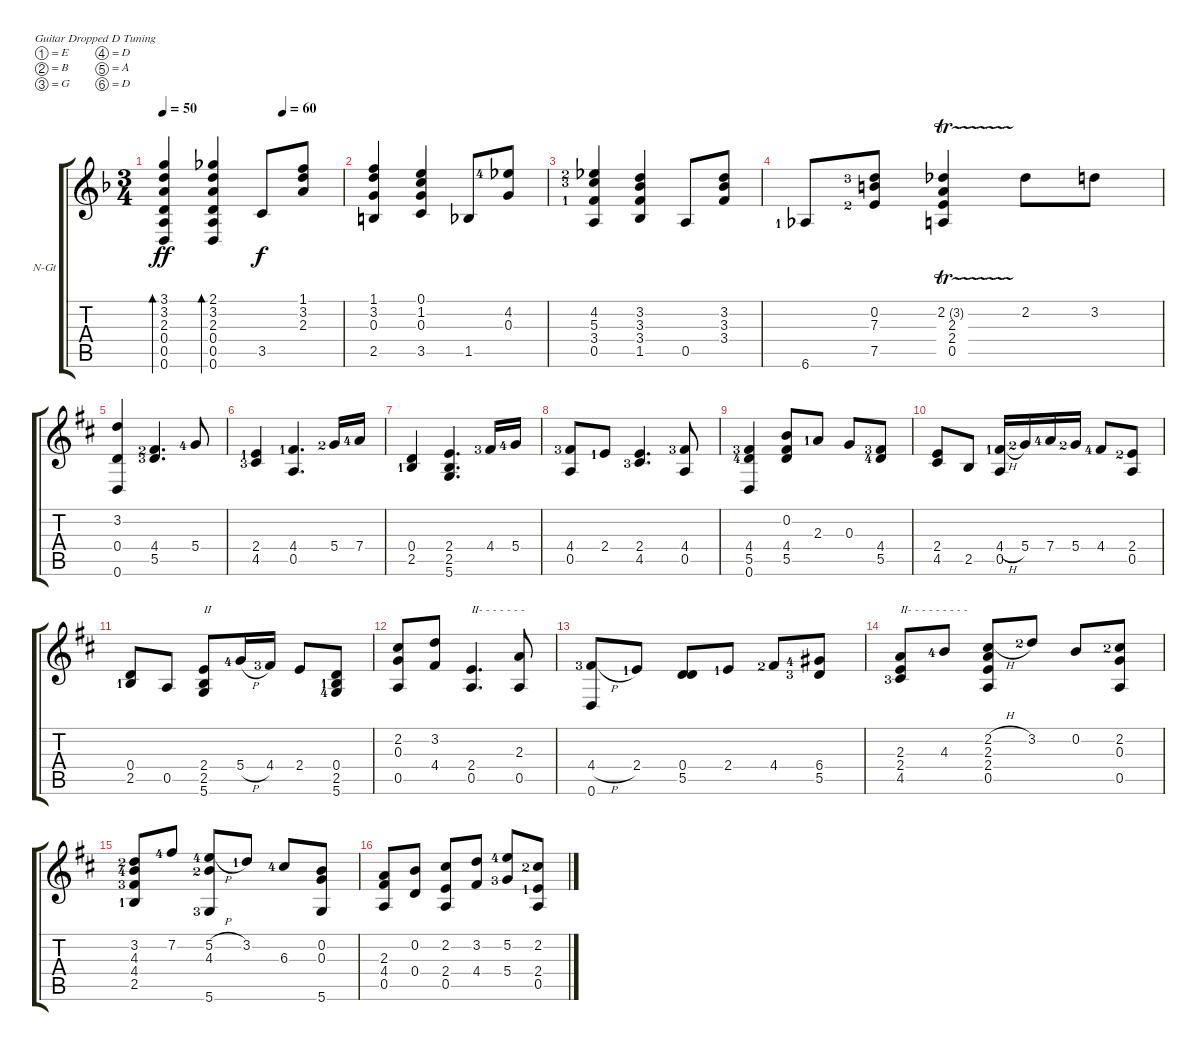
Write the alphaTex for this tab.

\bracketExtendMode groupsimilarinstruments
\firstSystemTrackNameOrientation horizontal
\otherSystemsTrackNameOrientation horizontal
\track ("Classical Guitar" "N-Gt") {instrument acousticguitarnylon}
\staff {score tabs}
\tuning (E4 B3 G3 D3 A2 D2)
\ts (3 4)
\tempo 50
\tempo (60 0.666667)
\clef g2
\scale
0.436214
\ks dminor
(3.1 3.2 2.3 0.4 0.5 0.6).4{bd 120 dy ff} (2.1 3.2 2.3 0.4 0.5 0.6).4{bd 120} 3.5.8{dy f} (1.1 3.2 2.3).8 |
\scale
0.563786 (1.1 3.2 0.3 2.5).4 (0.1 1.2 0.3 3.5).4 1.5.8 (4.2{lf 5} 0.3).8 |
\scale
0.426966 (4.2{lf 3} 5.3{lf 4} 3.4{lf 2} 0.5).4 (3.2 3.3 3.4 1.5).4 0.5.8 (3.2 3.3 3.4).8 |
\scale
0.573034 6.6{lf 2}.8 (0.2 7.3{lf 4} 7.5{lf 3}).8 (2.2{tr (3 16)} 2.3 2.4 0.5).4 2.2.8 3.2.8 |
\scale
0.532646
\ks bminor
(3.2 0.4 0.6).4 (4.4{lf 3} 5.5{lf 4}).4{d} 5.4{lf 5}.8 |
\scale
0.467354 (2.4{lf 2} 4.5{lf 4}).4 (4.4{lf 2} 0.5).4{d} 5.4{lf 3}.16 7.4{lf 5}.16 |
\scale
0.544 (0.4 2.5{lf 2}).4 (2.4 2.5 5.6).4{d} 4.4{lf 4}.16 5.4{lf 5}.16 |
\scale
0.456 (4.4{lf 4} 0.5).8 2.4{lf 2}.8 (2.4 4.5{lf 4}).4{d} (4.4{lf 4} 0.5).8 |
\scale
0.39441 (4.4{lf 4} 5.5{lf 5} 0.6).4 (0.2 4.4 5.5).8 2.3{lf 2}.8 0.3.8 (4.4{lf 4} 5.5{lf 5}).8 |
\scale
0.60559 (2.4 4.5).8 2.5.8 (4.4{h lf 2} 0.5).16 5.4{lf 3}.16 7.4{lf 5}.16 5.4{lf 3}.16 4.4{lf 5}.8 (2.4{lf 3} 0.5).8 |
\scale
0.636678 (0.4 2.5{lf 2}).8 0.5.8 (2.4 2.5 5.6).8{txt "II"} 5.4{h lf 5}.16 4.4{lf 4}.16 2.4.8 (0.4 2.5{lf 2} 5.6{lf 5}).8 |
\scale
0.363322 (2.2 0.3 0.5).8 (3.2 4.4).8 (2.4 0.5).4{d txt "II- - - - - - -"} (2.3 0.5).8 |
\scale
0.564263 (4.4{h lf 4} 0.6).8 2.4{lf 2}.8 (0.4 5.5).8 2.4{lf 2}.8 4.4{lf 3}.8 (6.4{lf 5} 5.5{lf 4}).8 |
\scale
0.435737 (2.3 2.4 4.5{lf 4}).8{txt "II- - - - - - - - -"} 4.3{lf 5}.8 (2.2{h} 2.3 2.4 0.5).8 3.2{lf 3}.8 0.2.8 (2.2{lf 3} 0.3 0.5).8 |
\scale
0.514184 (3.2{lf 3} 4.3{lf 5} 4.4{lf 4} 2.5{lf 2}).8 7.2{lf 5}.8 (5.2{h lf 5} 4.3{lf 3} 5.6{lf 4}).8 3.2{lf 2}.8 6.3{lf 5}.8 (0.2 0.3 5.6).8 |
\scale
0.485816 (2.3 4.4 0.5).8 (0.2 0.4).8 (2.2 2.4 0.5).8 (3.2 4.4).8 (5.2{lf 5} 5.4{lf 4}).8 (2.2{lf 3} 2.4{lf 2} 0.5).8
